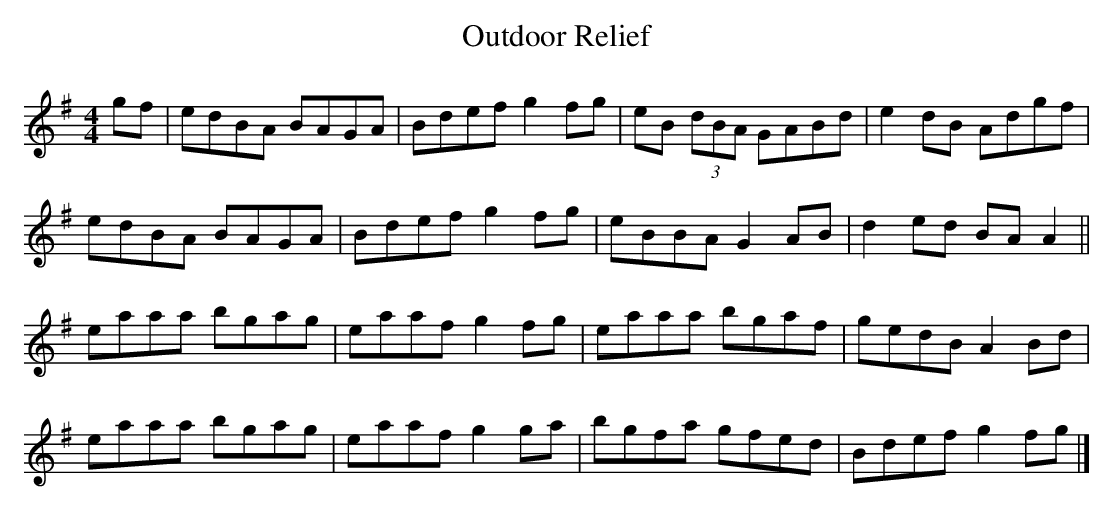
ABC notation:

X:1
T: Outdoor Relief
L: 1/8
M: 4/4
K: G
gf | edBA BAGA | Bdef g2 fg | eB (3dBA GABd | e2 dB Adgf |
edBA BAGA | Bdef g2 fg | eBBA G2 AB | d2 ed BA A2 ||
eaaa bgag | eaaf g2 fg | eaaa bgaf | gedB A2 Bd |
eaaa bgag | eaaf g2 ga | bgfa gfed | Bdef g2 fg |]
